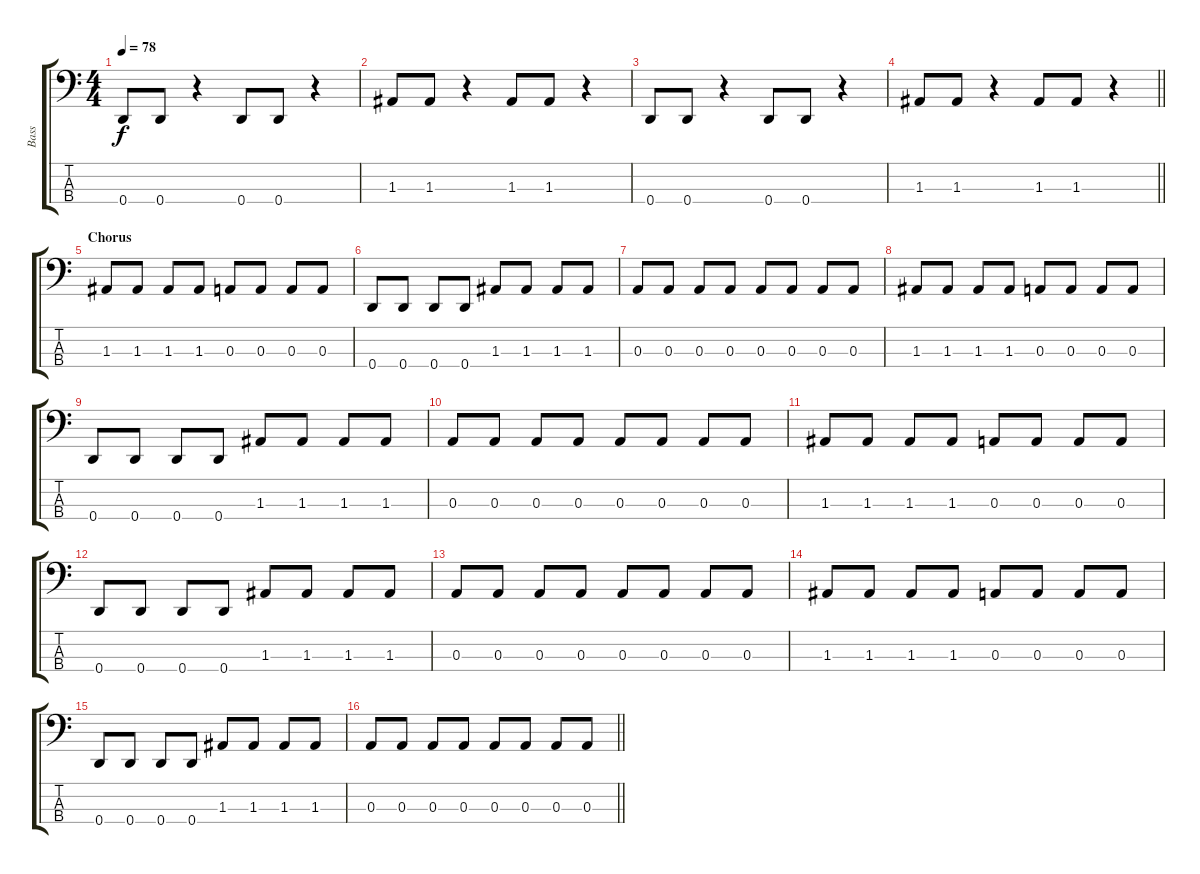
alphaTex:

\track ("Bass" "Bass") {instrument electricbasspick}
\staff {score tabs}
\tuning (G2 D2 A1 D1) {hide}
\ts (4 4)
\tempo 78
\clef f4
\ks c
0.4.8{dy f} 0.4.8 r.4 0.4.8 0.4.8 r.4 |
1.3.8 1.3.8 r.4 1.3.8 1.3.8 r.4 |
0.4.8 0.4.8 r.4 0.4.8 0.4.8 r.4 |
\barLineRight lightlight
1.3.8 1.3.8 r.4 1.3.8 1.3.8 r.4 |
\section ("" "Chorus")
1.3.8 1.3.8 1.3.8 1.3.8 0.3.8 0.3.8 0.3.8 0.3.8 |
0.4.8 0.4.8 0.4.8 0.4.8 1.3.8 1.3.8 1.3.8 1.3.8 |
0.3.8 0.3.8 0.3.8 0.3.8 0.3.8 0.3.8 0.3.8 0.3.8 |
1.3.8 1.3.8 1.3.8 1.3.8 0.3.8 0.3.8 0.3.8 0.3.8 |
0.4.8 0.4.8 0.4.8 0.4.8 1.3.8 1.3.8 1.3.8 1.3.8 |
0.3.8 0.3.8 0.3.8 0.3.8 0.3.8 0.3.8 0.3.8 0.3.8 |
1.3.8 1.3.8 1.3.8 1.3.8 0.3.8 0.3.8 0.3.8 0.3.8 |
0.4.8 0.4.8 0.4.8 0.4.8 1.3.8 1.3.8 1.3.8 1.3.8 |
0.3.8 0.3.8 0.3.8 0.3.8 0.3.8 0.3.8 0.3.8 0.3.8 |
1.3.8 1.3.8 1.3.8 1.3.8 0.3.8 0.3.8 0.3.8 0.3.8 |
0.4.8 0.4.8 0.4.8 0.4.8 1.3.8 1.3.8 1.3.8 1.3.8 |
\barLineRight lightlight
0.3.8 0.3.8 0.3.8 0.3.8 0.3.8 0.3.8 0.3.8 0.3.8
